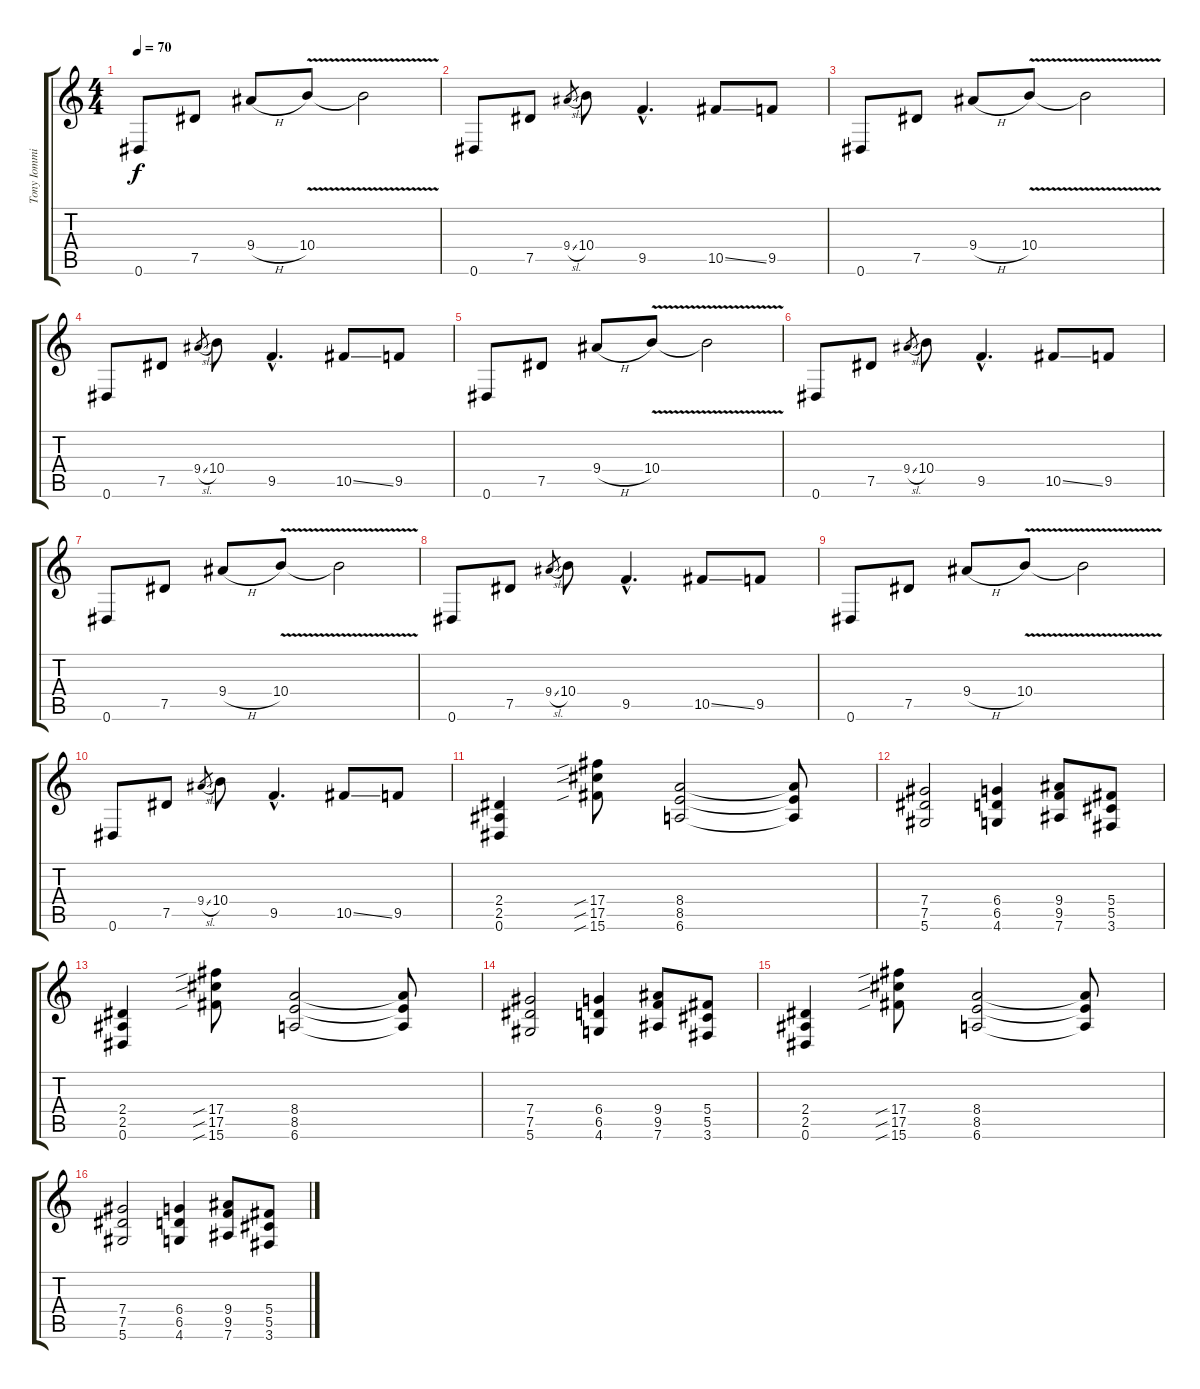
\track ("Tony Iommi" "Tony Iommi") {instrument overdrivenguitar}
\staff {score tabs}
\tuning (Eb4 Bb3 Gb3 Db3 Ab2 Eb2) {hide}
\ts (4 4)
\tempo 70
\clef g2
\ks c
0.6.8{dy f} 7.5.8 9.4{h}.8 10.4{v}.8 10.4{t}.2 |
0.6.8 7.5.8 9.4{sl}.8{gr} 10.4.8 9.5{hac}.4{d} 10.5{ss}.8 9.5.8 |
0.6.8 7.5.8 9.4{h}.8 10.4{v}.8 10.4{t}.2 |
0.6.8 7.5.8 9.4{sl}.8{gr} 10.4.8 9.5{hac}.4{d} 10.5{ss}.8 9.5.8 |
0.6.8 7.5.8 9.4{h}.8 10.4{v}.8 10.4{t}.2 |
0.6.8 7.5.8 9.4{sl}.8{gr} 10.4.8 9.5{hac}.4{d} 10.5{ss}.8 9.5.8 |
0.6.8 7.5.8 9.4{h}.8 10.4{v}.8 10.4{t}.2 |
0.6.8 7.5.8 9.4{sl}.8{gr} 10.4.8 9.5{hac}.4{d} 10.5{ss}.8 9.5.8 |
0.6.8 7.5.8 9.4{h}.8 10.4{v}.8 10.4{t}.2 |
0.6.8 7.5.8 9.4{sl}.8{gr} 10.4.8 9.5{hac}.4{d} 10.5{ss}.8 9.5.8 |
(2.4 2.5 0.6).4 (17.4{sib} 17.5{sib} 15.6{sib}).8 (8.4 8.5 6.6).2 (8.4{t} 8.5{t} 6.6{t}).8 |
(7.4 7.5 5.6).2 (6.4 6.5 4.6).4 (9.4 9.5 7.6).8 (5.4 5.5 3.6).8 |
(2.4 2.5 0.6).4 (17.4{sib} 17.5{sib} 15.6{sib}).8 (8.4 8.5 6.6).2 (8.4{t} 8.5{t} 6.6{t}).8 |
(7.4 7.5 5.6).2 (6.4 6.5 4.6).4 (9.4 9.5 7.6).8 (5.4 5.5 3.6).8 |
(2.4 2.5 0.6).4 (17.4{sib} 17.5{sib} 15.6{sib}).8 (8.4 8.5 6.6).2 (8.4{t} 8.5{t} 6.6{t}).8 |
(7.4 7.5 5.6).2 (6.4 6.5 4.6).4 (9.4 9.5 7.6).8 (5.4 5.5 3.6).8
